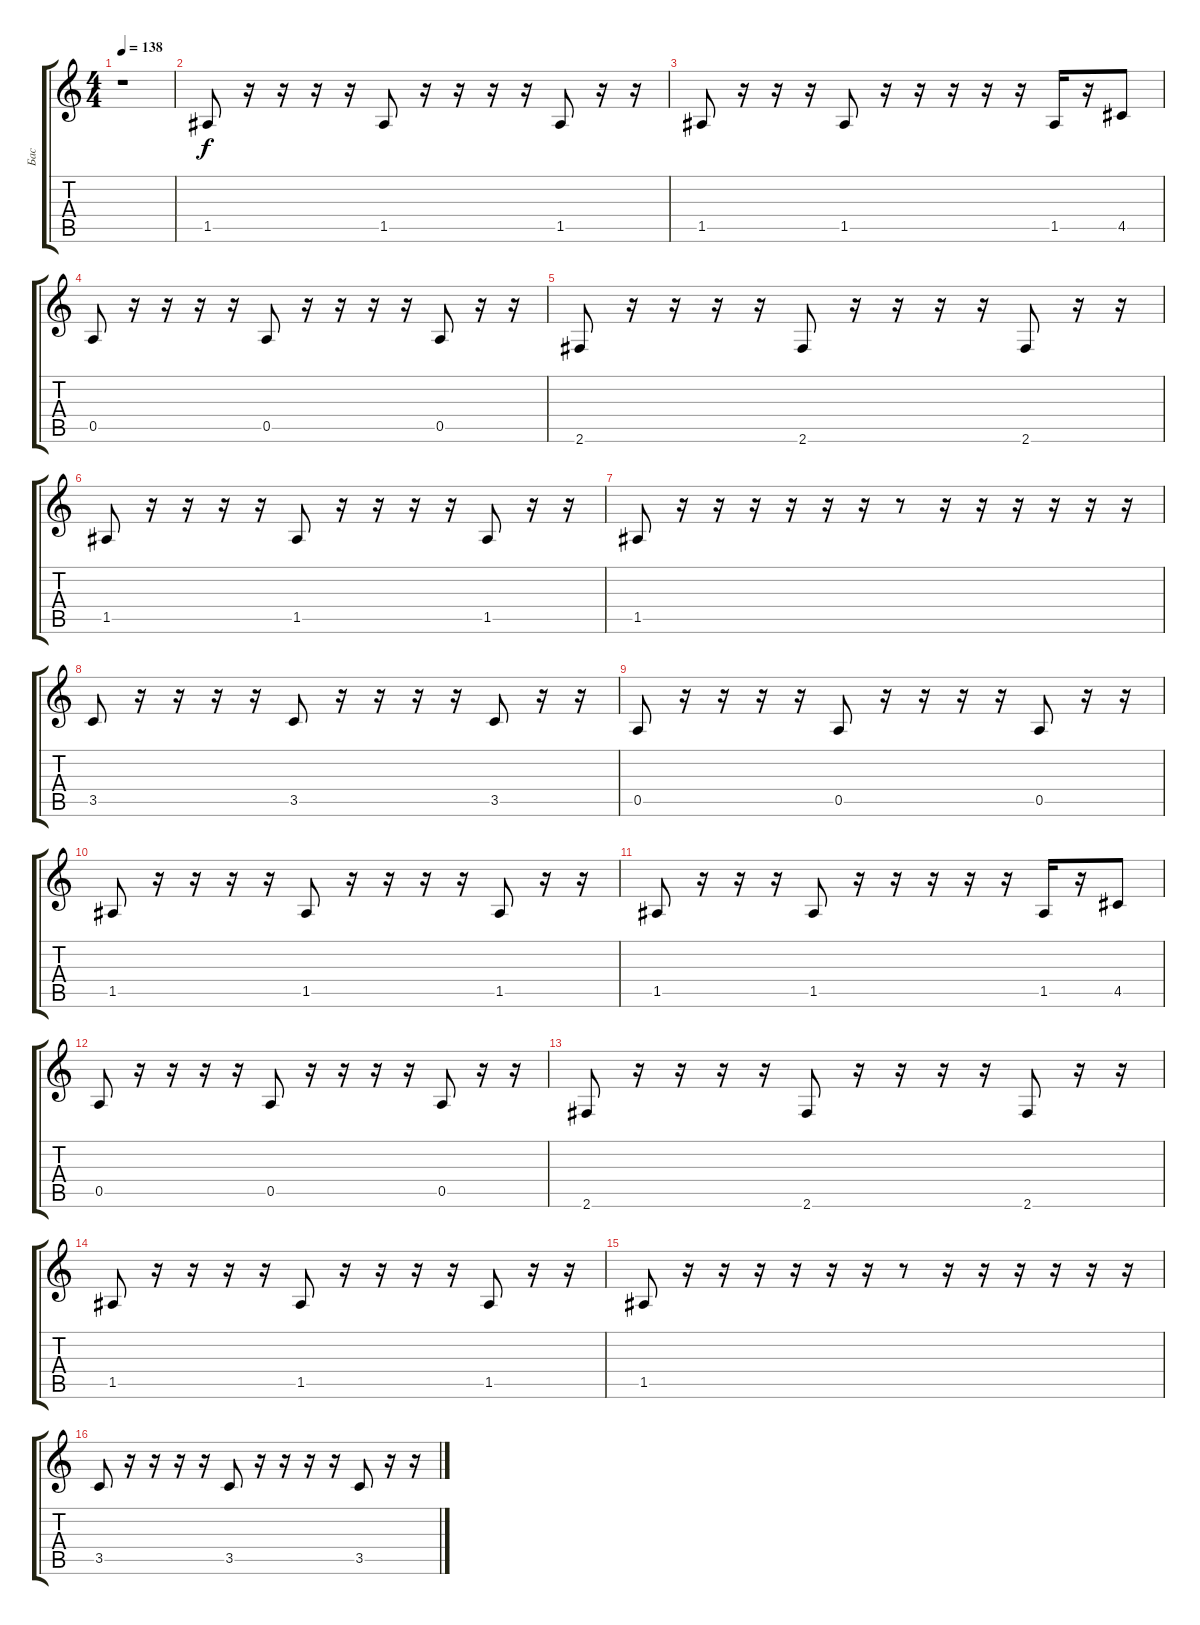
\track ("Бас" "Бас") {instrument electricbassfinger}
\staff {score tabs}
\tuning (E4 B3 G3 D3 A2 E2) {hide}
\ts (4 4)
\tempo 138
\clef g2
\ks c
r.1{dy f} |
1.5.8{instrument electricbassfinger} r.16 r.16 r.16 r.16 1.5.8 r.16 r.16 r.16 r.16 1.5.8 r.16 r.16 |
1.5.8 r.16 r.16 r.16 1.5.8 r.16 r.16 r.16 r.16 r.16 1.5.16 r.16 4.5.8 |
0.5.8 r.16 r.16 r.16 r.16 0.5.8 r.16 r.16 r.16 r.16 0.5.8 r.16 r.16 |
2.6.8 r.16 r.16 r.16 r.16 2.6.8 r.16 r.16 r.16 r.16 2.6.8 r.16 r.16 |
1.5.8 r.16 r.16 r.16 r.16 1.5.8 r.16 r.16 r.16 r.16 1.5.8 r.16 r.16 |
1.5.8 r.16 r.16 r.16 r.16 r.16 r.16 r.8 r.16 r.16 r.16 r.16 r.16 r.16 |
3.5.8 r.16 r.16 r.16 r.16 3.5.8 r.16 r.16 r.16 r.16 3.5.8 r.16 r.16 |
0.5.8 r.16 r.16 r.16 r.16 0.5.8 r.16 r.16 r.16 r.16 0.5.8 r.16 r.16 |
1.5.8{instrument electricbassfinger} r.16 r.16 r.16 r.16 1.5.8 r.16 r.16 r.16 r.16 1.5.8 r.16 r.16 |
1.5.8 r.16 r.16 r.16 1.5.8 r.16 r.16 r.16 r.16 r.16 1.5.16 r.16 4.5.8 |
0.5.8 r.16 r.16 r.16 r.16 0.5.8 r.16 r.16 r.16 r.16 0.5.8 r.16 r.16 |
2.6.8 r.16 r.16 r.16 r.16 2.6.8 r.16 r.16 r.16 r.16 2.6.8 r.16 r.16 |
1.5.8 r.16 r.16 r.16 r.16 1.5.8 r.16 r.16 r.16 r.16 1.5.8 r.16 r.16 |
1.5.8 r.16 r.16 r.16 r.16 r.16 r.16 r.8 r.16 r.16 r.16 r.16 r.16 r.16 |
3.5.8 r.16 r.16 r.16 r.16 3.5.8 r.16 r.16 r.16 r.16 3.5.8 r.16 r.16
